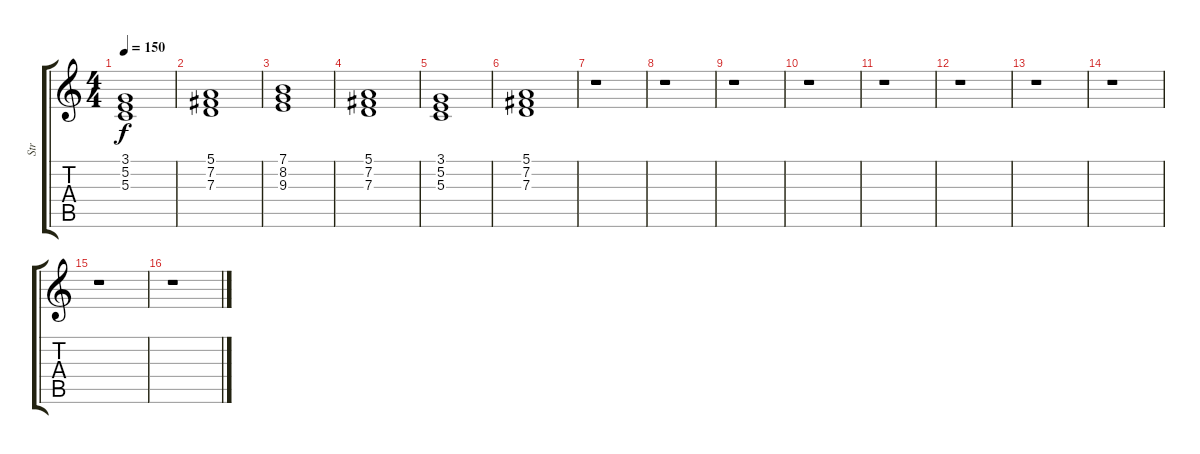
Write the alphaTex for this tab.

\track ("Str" "Str") {instrument stringensemble2}
\staff {score tabs}
\tuning (E4 B3 G3 D3 A2 E2) {hide}
\ts (4 4)
\tempo 150
\clef g2
\ks c
(3.1 5.2 5.3).1{dy f} |
(5.1 7.2 7.3).1 |
(7.1 8.2 9.3).1 |
(5.1 7.2 7.3).1 |
(3.1 5.2 5.3).1 |
(5.1 7.2 7.3).1 |
r.1 |
r.1 |
r.1 |
r.1 |
r.1 |
r.1 |
r.1 |
r.1 |
r.1 |
r.1
